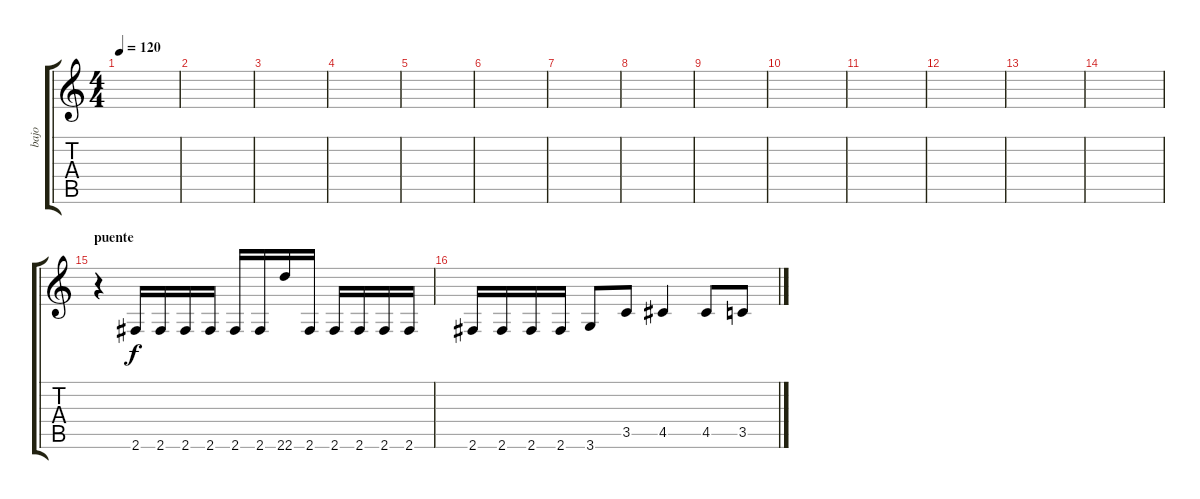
\track ("bajo" "bajo") {instrument electricbassfinger}
\staff {score tabs}
\tuning (E4 B3 G3 D3 A2 E2) {hide}
\ts (4 4)
\tempo 120
\clef g2
\ks c
|
|
|
|
|
|
|
|
|
|
|
|
|
|
\section ("" "puente")
r.4 2.6.16 2.6.16 2.6.16 2.6.16 2.6.16 2.6.16 22.6.16 2.6.16 2.6.16 2.6.16 2.6.16 2.6.16 |
2.6.16 2.6.16 2.6.16 2.6.16 3.6.8 3.5.8 4.5.4 4.5.8 3.5.8
